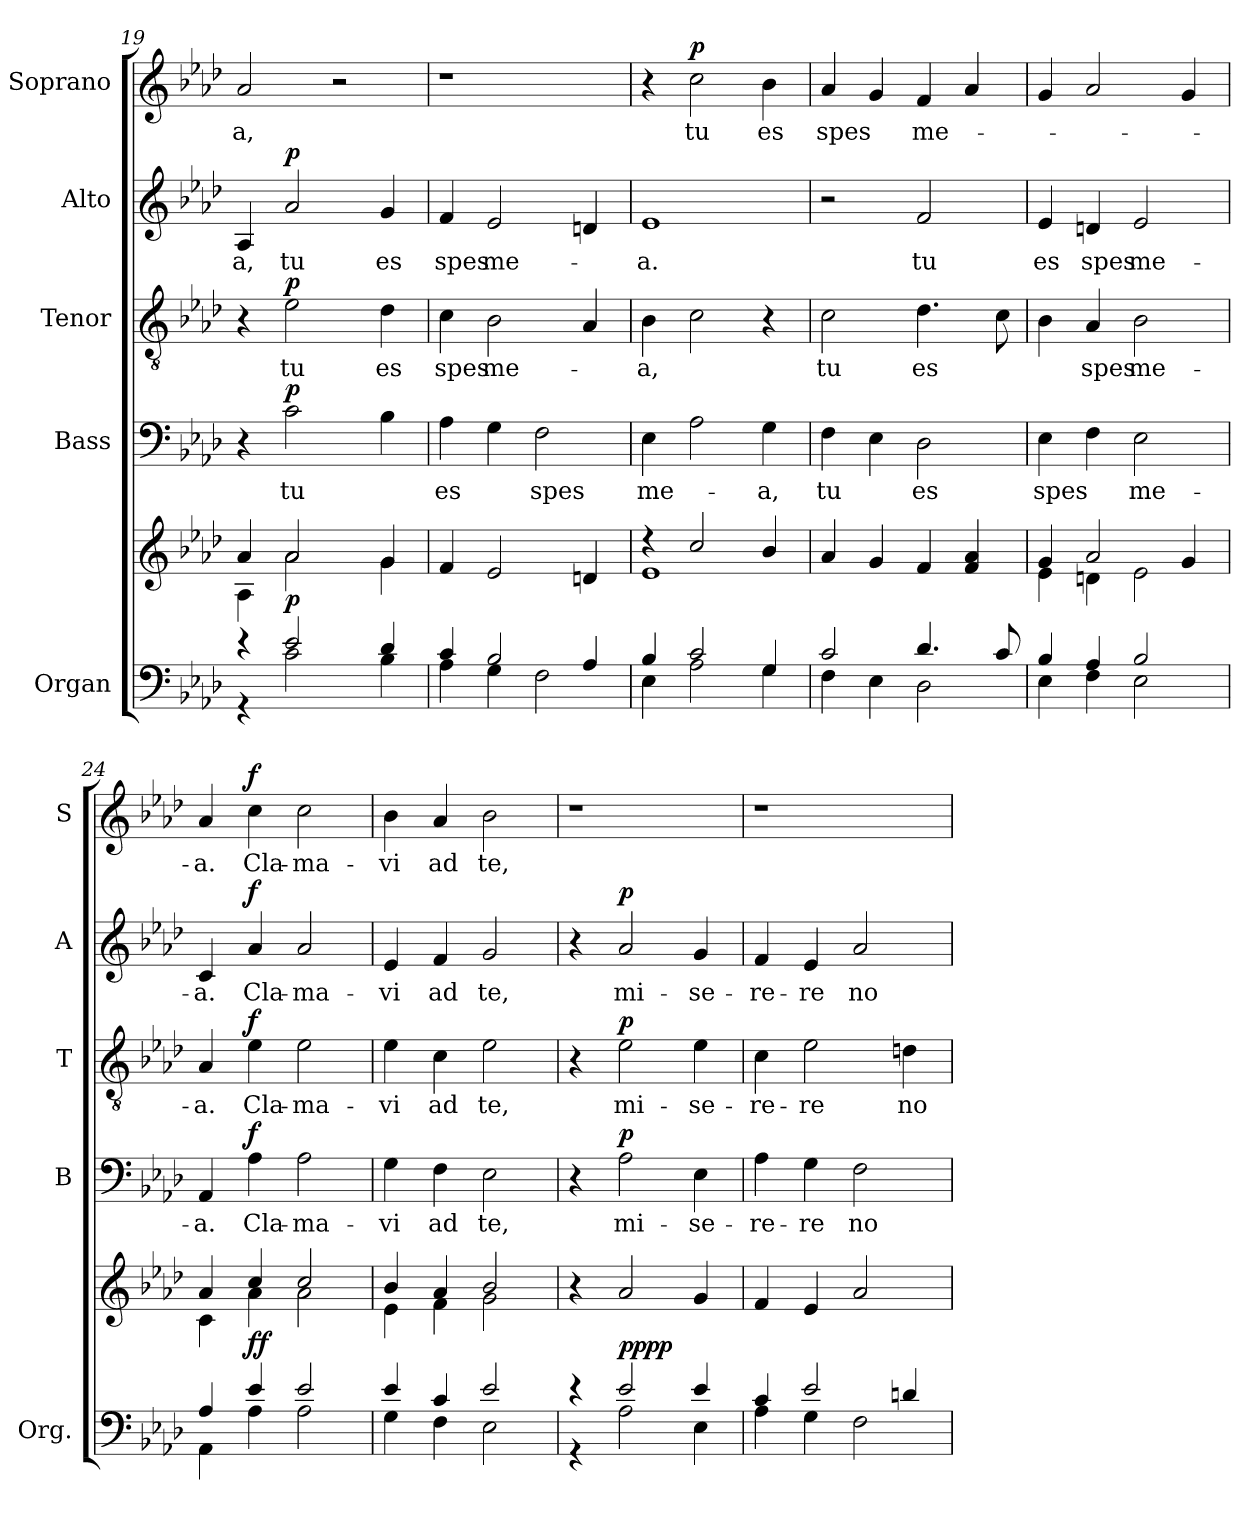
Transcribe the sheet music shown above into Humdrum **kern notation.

**kern	**kern	**dynam	**kern	**text	**dynam	**kern	**text	**dynam	**kern	**text	**dynam	**kern	**text	**dynam
*part5	*part5	*part5	*part4	*part4	*part4	*part3	*part3	*part3	*part2	*part2	*part2	*part1	*part1	*part1
*staff6	*staff5	*staff5/6	*staff4	*staff4	*staff4	*staff3	*staff3	*staff3	*staff2	*staff2	*staff2	*staff1	*staff1	*staff1
*I"Organ	*	*	*I"Bass	*	*	*I"Tenor	*	*	*I"Alto	*	*	*I"Soprano	*	*
*I'Org.	*	*	*I'B	*	*	*I'T	*	*	*I'A	*	*	*I'S	*	*
*clefF4	*clefG2	*	*clefF4	*	*	*clefGv2	*	*	*clefG2	*	*	*clefG2	*	*
*k[b-e-a-d-]	*k[b-e-a-d-]	*	*k[b-e-a-d-]	*	*	*k[b-e-a-d-]	*	*	*k[b-e-a-d-]	*	*	*k[b-e-a-d-]	*	*
*A-:	*A-:	*	*A-:	*	*	*A-:	*	*	*A-:	*	*	*A-:	*	*
=19	=19	=19	=19	=19	=19	=19	=19	=19	=19	=19	=19	=19	=19	=19
*^	*^	*	*	*	*	*	*	*	*	*	*	*	*	*
!	!	!	!	!	!	!	!	!	!	!	!	!LO:LY:b	!	!	!LO:LY:b	!
4r	4r	4a-/	4A-\	.	4r	.	.	4r	.	.	4A-/	-a,	.	2a-/	-a,	.
!	!	!	!	!LO:DY:a=2	!	!LO:LY:b	!LO:DY:a	!	!LO:LY:b	!LO:DY:a	!	!LO:LY:b	!LO:DY:a	!	!	!
2e-/	2c\	2a-/	2a-\	p	2c\	tu	p	2e-\	tu	p	2a-/	tu	p	.	.	.
.	.	.	.	.	.	.	.	.	.	.	.	.	.	2r	.	.
!	!	!	!	!	!	!	!	!	!LO:LY:b	!	!	!LO:LY:b	!	!	!	!
4d-/	4B-\	4g/	4g\	.	4B-\	.	.	4d-\	es	.	4g/	es	.	.	.	.
=20	=20	=20	=20	=20	=20	=20	=20	=20	=20	=20	=20	=20	=20	=20	=20	=20
!	!	!	!	!	!	!LO:LY:b	!	!	!LO:LY:b	!	!	!LO:LY:b	!	!	!	!
*	*	*v	*v	*	*	*	*	*	*	*	*	*	*	*	*	*
4c/	4A-\	4f/	.	4A-\	es	.	4c\	spes	.	4f/	spes	.	1r	.	.
!	!	!	!	!	!	!	!	!LO:LY:b	!	!	!LO:LY:b	!	!	!	!
2B-/	4G\	2e-/	.	4G\	.	.	2B-\	me-	.	2e-/	me-	.	.	.	.
!	!	!	!	!	!LO:LY:b	!	!	!	!	!	!	!	!	!	!
.	2F\	.	.	2F\	spes	.	.	.	.	.	.	.	.	.	.
4A-/	.	4dn/	.	.	.	.	4A-/	.	.	4dn/	.	.	.	.	.
!!LO:LB:g=z
=21	=21	=21	=21	=21	=21	=21	=21	=21	=21	=21	=21	=21	=21	=21	=21
*	*	*^	*	*	*	*	*	*	*	*	*	*	*	*	*
!	!	!	!	!	!	!LO:LY:b	!	!	!LO:LY:b	!	!	!LO:LY:b	!	!	!	!
4B-/	4E-\	4rcc	1e-	.	4E-\	me-	.	4B-\	-a,	.	1e-	-a.	.	4r	.	.
!	!	!	!	!	!	!	!	!	!	!	!	!	!	!	!LO:LY:b	!LO:DY:a
2c/	2A-\	2cc/	.	.	2A-\	.	.	2c\	.	.	.	.	.	2cc\	tu	p
!	!	!	!	!	!	!LO:LY:b	!	!	!	!	!	!	!	!	!LO:LY:b	!
4G/	4G\	4b-/	.	.	4G\	-a,	.	4r	.	.	.	.	.	4b-\	es	.
*	*	*v	*v	*	*	*	*	*	*	*	*	*	*	*	*	*
=22	=22	=22	=22	=22	=22	=22	=22	=22	=22	=22	=22	=22	=22	=22	=22
!	!	!	!	!	!LO:LY:b	!	!	!LO:LY:b	!	!	!	!	!	!LO:LY:b	!
2c/	4F\	4a-/	.	4F\	tu	.	2c\	tu	.	2r	.	.	4a-/	spes	.
.	4E-\	4g/	.	4E-\	.	.	.	.	.	.	.	.	4g/	.	.
!	!	!	!	!	!LO:LY:b	!	!	!LO:LY:b	!	!	!LO:LY:b	!	!	!LO:LY:b	!
4.d-/	2D-\	4f/	.	2D-\	es	.	4.d-\	es	.	2f/	tu	.	4f/	me-	.
.	.	4f/ 4a-/	.	.	.	.	.	.	.	.	.	.	4a-/	.	.
8c/	.	.	.	.	.	.	8c\	.	.	.	.	.	.	.	.
=23	=23	=23	=23	=23	=23	=23	=23	=23	=23	=23	=23	=23	=23	=23	=23
*	*	*^	*	*	*	*	*	*	*	*	*	*	*	*	*
!	!	!	!	!	!	!LO:LY:b	!	!	!	!	!	!LO:LY:b	!	!	!	!
4B-/	4E-\	4g/	4e-\	.	4E-\	spes	.	4B-\	.	.	4e-/	es	.	4g/	.	.
!	!	!	!	!	!	!	!	!	!LO:LY:b	!	!	!LO:LY:b	!	!	!	!
4A-/	4F\	2a-/	4dn\	.	4F\	.	.	4A-/	spes	.	4dn/	spes	.	2a-/	.	.
!	!	!	!	!	!	!LO:LY:b	!	!	!LO:LY:b	!	!	!LO:LY:b	!	!	!	!
2B-/	2E-\	.	2e-\	.	2E-\	me-	.	2B-\	me-	.	2e-/	me-	.	.	.	.
.	.	4g/	.	.	.	.	.	.	.	.	.	.	.	4g/	.	.
=24	=24	=24	=24	=24	=24	=24	=24	=24	=24	=24	=24	=24	=24	=24	=24	=24
!	!	!	!	!	!	!LO:LY:b	!	!	!LO:LY:b	!	!	!LO:LY:b	!	!	!LO:LY:b	!
4A-/	4AA-\	4a-/	4c\	.	4AA-/	-a.	.	4A-/	-a.	.	4c/	-a.	.	4a-/	-a.	.
!	!	!	!	!LO:DY:a=2	!	!LO:LY:b	!	!	!LO:LY:b	!	!	!LO:LY:b	!	!	!LO:LY:b	!
!	!	!	!	!LO:DY:n=1:b	!	!	!LO:DY:a	!	!	!LO:DY:a	!	!	!LO:DY:a	!	!	!LO:DY:a
4e-/	4A-\	4cc/	4a-\	f f	4A-\	Cla-	f	4e-\	Cla-	f	4a-/	Cla-	f	4cc\	Cla-	f
!	!	!	!	!	!	!LO:LY:b	!	!	!LO:LY:b	!	!	!LO:LY:b	!	!	!LO:LY:b	!
2e-/	2A-\	2cc/	2a-\	.	2A-\	-ma-	.	2e-\	-ma-	.	2a-/	-ma-	.	2cc\	-ma-	.
=25	=25	=25	=25	=25	=25	=25	=25	=25	=25	=25	=25	=25	=25	=25	=25	=25
!	!	!	!	!	!	!LO:LY:b	!	!	!LO:LY:b	!	!	!LO:LY:b	!	!	!LO:LY:b	!
4e-/	4G\	4b-/	4e-\	.	4G\	-vi	.	4e-\	-vi	.	4e-/	-vi	.	4b-\	-vi	.
!	!	!	!	!	!	!LO:LY:b	!	!	!LO:LY:b	!	!	!LO:LY:b	!	!	!LO:LY:b	!
4c/	4F\	4a-/	4f\	.	4F\	ad	.	4c\	ad	.	4f/	ad	.	4a-/	ad	.
!	!	!	!	!	!	!LO:LY:b	!	!	!LO:LY:b	!	!	!LO:LY:b	!	!	!LO:LY:b	!
2e-/	2E-\	2b-/	2g\	.	2E-\	te,	.	2e-\	te,	.	2g/	te,	.	2b-\	te,	.
*	*	*v	*v	*	*	*	*	*	*	*	*	*	*	*	*	*
=26	=26	=26	=26	=26	=26	=26	=26	=26	=26	=26	=26	=26	=26	=26	=26
4r	4r	4r	.	4r	.	.	4r	.	.	4r	.	.	1r	.	.
!	!	!	!LO:DY:a=2	!	!LO:LY:b	!	!	!LO:LY:b	!	!	!LO:LY:b	!	!	!	!
!	!	!	!LO:DY:n=1:b	!	!	!LO:DY:a	!	!	!LO:DY:a	!	!	!LO:DY:a	!	!	!
2e-/	2A-\	2a-/	pp pp	2A-\	mi-	p	2e-\	mi-	p	2a-/	mi-	p	.	.	.
!	!	!	!	!	!LO:LY:b	!	!	!LO:LY:b	!	!	!LO:LY:b	!	!	!	!
4e-/	4E-\	4g/	.	4E-\	-se-	.	4e-\	-se-	.	4g/	-se-	.	.	.	.
=27	=27	=27	=27	=27	=27	=27	=27	=27	=27	=27	=27	=27	=27	=27	=27
!	!	!	!	!	!LO:LY:b	!	!	!LO:LY:b	!	!	!LO:LY:b	!	!	!	!
4c/	4A-\	4f/	.	4A-\	-re-	.	4c\	-re-	.	4f/	-re-	.	1r	.	.
!	!	!	!	!	!LO:LY:b	!	!	!LO:LY:b	!	!	!LO:LY:b	!	!	!	!
2e-/	4G\	4e-/	.	4G\	-re	.	2e-\	-re	.	4e-/	-re	.	.	.	.
!	!	!	!	!	!LO:LY:b	!	!	!	!	!	!LO:LY:b	!	!	!	!
.	2F\	2a-/	.	2F\	no-	.	.	.	.	2a-/	no-	.	.	.	.
!	!	!	!	!	!	!	!	!LO:LY:b	!	!	!	!	!	!	!
4dn/	.	.	.	.	.	.	4dn\	no-	.	.	.	.	.	.	.
*v	*v	*	*	*	*	*	*	*	*	*	*	*	*	*	*
=	=	=	=	=	=	=	=	=	=	=	=	=	=	=
*-	*-	*-	*-	*-	*-	*-	*-	*-	*-	*-	*-	*-	*-	*-
